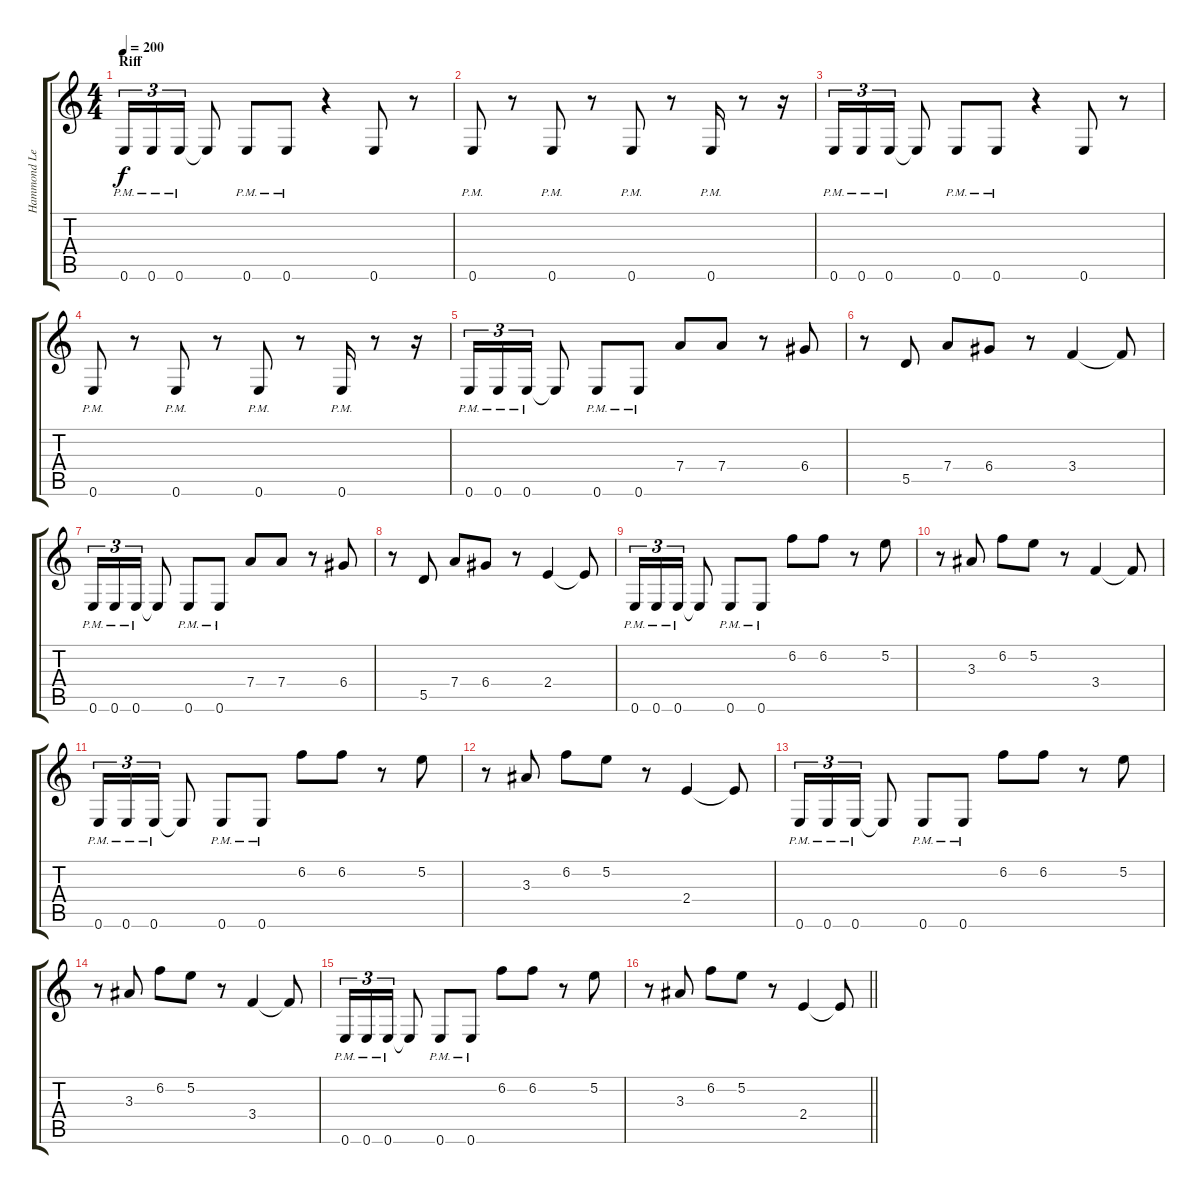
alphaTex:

\track ("Hammond Lead" "Hammond Le") {instrument distortionguitar}
\staff {score tabs}
\tuning (E4 B3 G3 D3 A2 E2) {hide}
\ts (4 4)
\section ("" "Riff")
\tempo 200
\clef g2
\ks c
0.6{pm}.16{tu (3 2) dy f} 0.6{pm}.16{tu (3 2)} 0.6{pm}.16{tu (3 2)} 0.6{t}.8 0.6{pm}.8 0.6{pm}.8 r.4 0.6.8 r.8 |
0.6{pm}.8 r.8 0.6{pm}.8 r.8 0.6{pm}.8 r.8 0.6{pm}.16 r.8 r.16 |
0.6{pm}.16{tu (3 2)} 0.6{pm}.16{tu (3 2)} 0.6{pm}.16{tu (3 2)} 0.6{t}.8 0.6{pm}.8 0.6{pm}.8 r.4 0.6.8 r.8 |
0.6{pm}.8 r.8 0.6{pm}.8 r.8 0.6{pm}.8 r.8 0.6{pm}.16 r.8 r.16 |
0.6{pm}.16{tu (3 2)} 0.6{pm}.16{tu (3 2)} 0.6{pm}.16{tu (3 2)} 0.6{t}.8 0.6{pm}.8 0.6{pm}.8 7.4.8 7.4.8 r.8 6.4.8 |
r.8 5.5.8 7.4.8 6.4.8 r.8 3.4.4 3.4{t}.8 |
0.6{pm}.16{tu (3 2)} 0.6{pm}.16{tu (3 2)} 0.6{pm}.16{tu (3 2)} 0.6{t}.8 0.6{pm}.8 0.6{pm}.8 7.4.8 7.4.8 r.8 6.4.8 |
r.8 5.5.8 7.4.8 6.4.8 r.8 2.4.4 2.4{t}.8 |
0.6{pm}.16{tu (3 2)} 0.6{pm}.16{tu (3 2)} 0.6{pm}.16{tu (3 2)} 0.6{t}.8 0.6{pm}.8 0.6{pm}.8 6.2.8 6.2.8 r.8 5.2.8 |
r.8 3.3.8 6.2.8 5.2.8 r.8 3.4.4 3.4{t}.8 |
0.6{pm}.16{tu (3 2)} 0.6{pm}.16{tu (3 2)} 0.6{pm}.16{tu (3 2)} 0.6{t}.8 0.6{pm}.8 0.6{pm}.8 6.2.8 6.2.8 r.8 5.2.8 |
r.8 3.3.8 6.2.8 5.2.8 r.8 2.4.4 2.4{t}.8 |
0.6{pm}.16{tu (3 2)} 0.6{pm}.16{tu (3 2)} 0.6{pm}.16{tu (3 2)} 0.6{t}.8 0.6{pm}.8 0.6{pm}.8 6.2.8 6.2.8 r.8 5.2.8 |
r.8 3.3.8 6.2.8 5.2.8 r.8 3.4.4 3.4{t}.8 |
0.6{pm}.16{tu (3 2)} 0.6{pm}.16{tu (3 2)} 0.6{pm}.16{tu (3 2)} 0.6{t}.8 0.6{pm}.8 0.6{pm}.8 6.2.8 6.2.8 r.8 5.2.8 |
\barLineRight lightlight
r.8 3.3.8 6.2.8 5.2.8 r.8 2.4.4 2.4{t}.8
